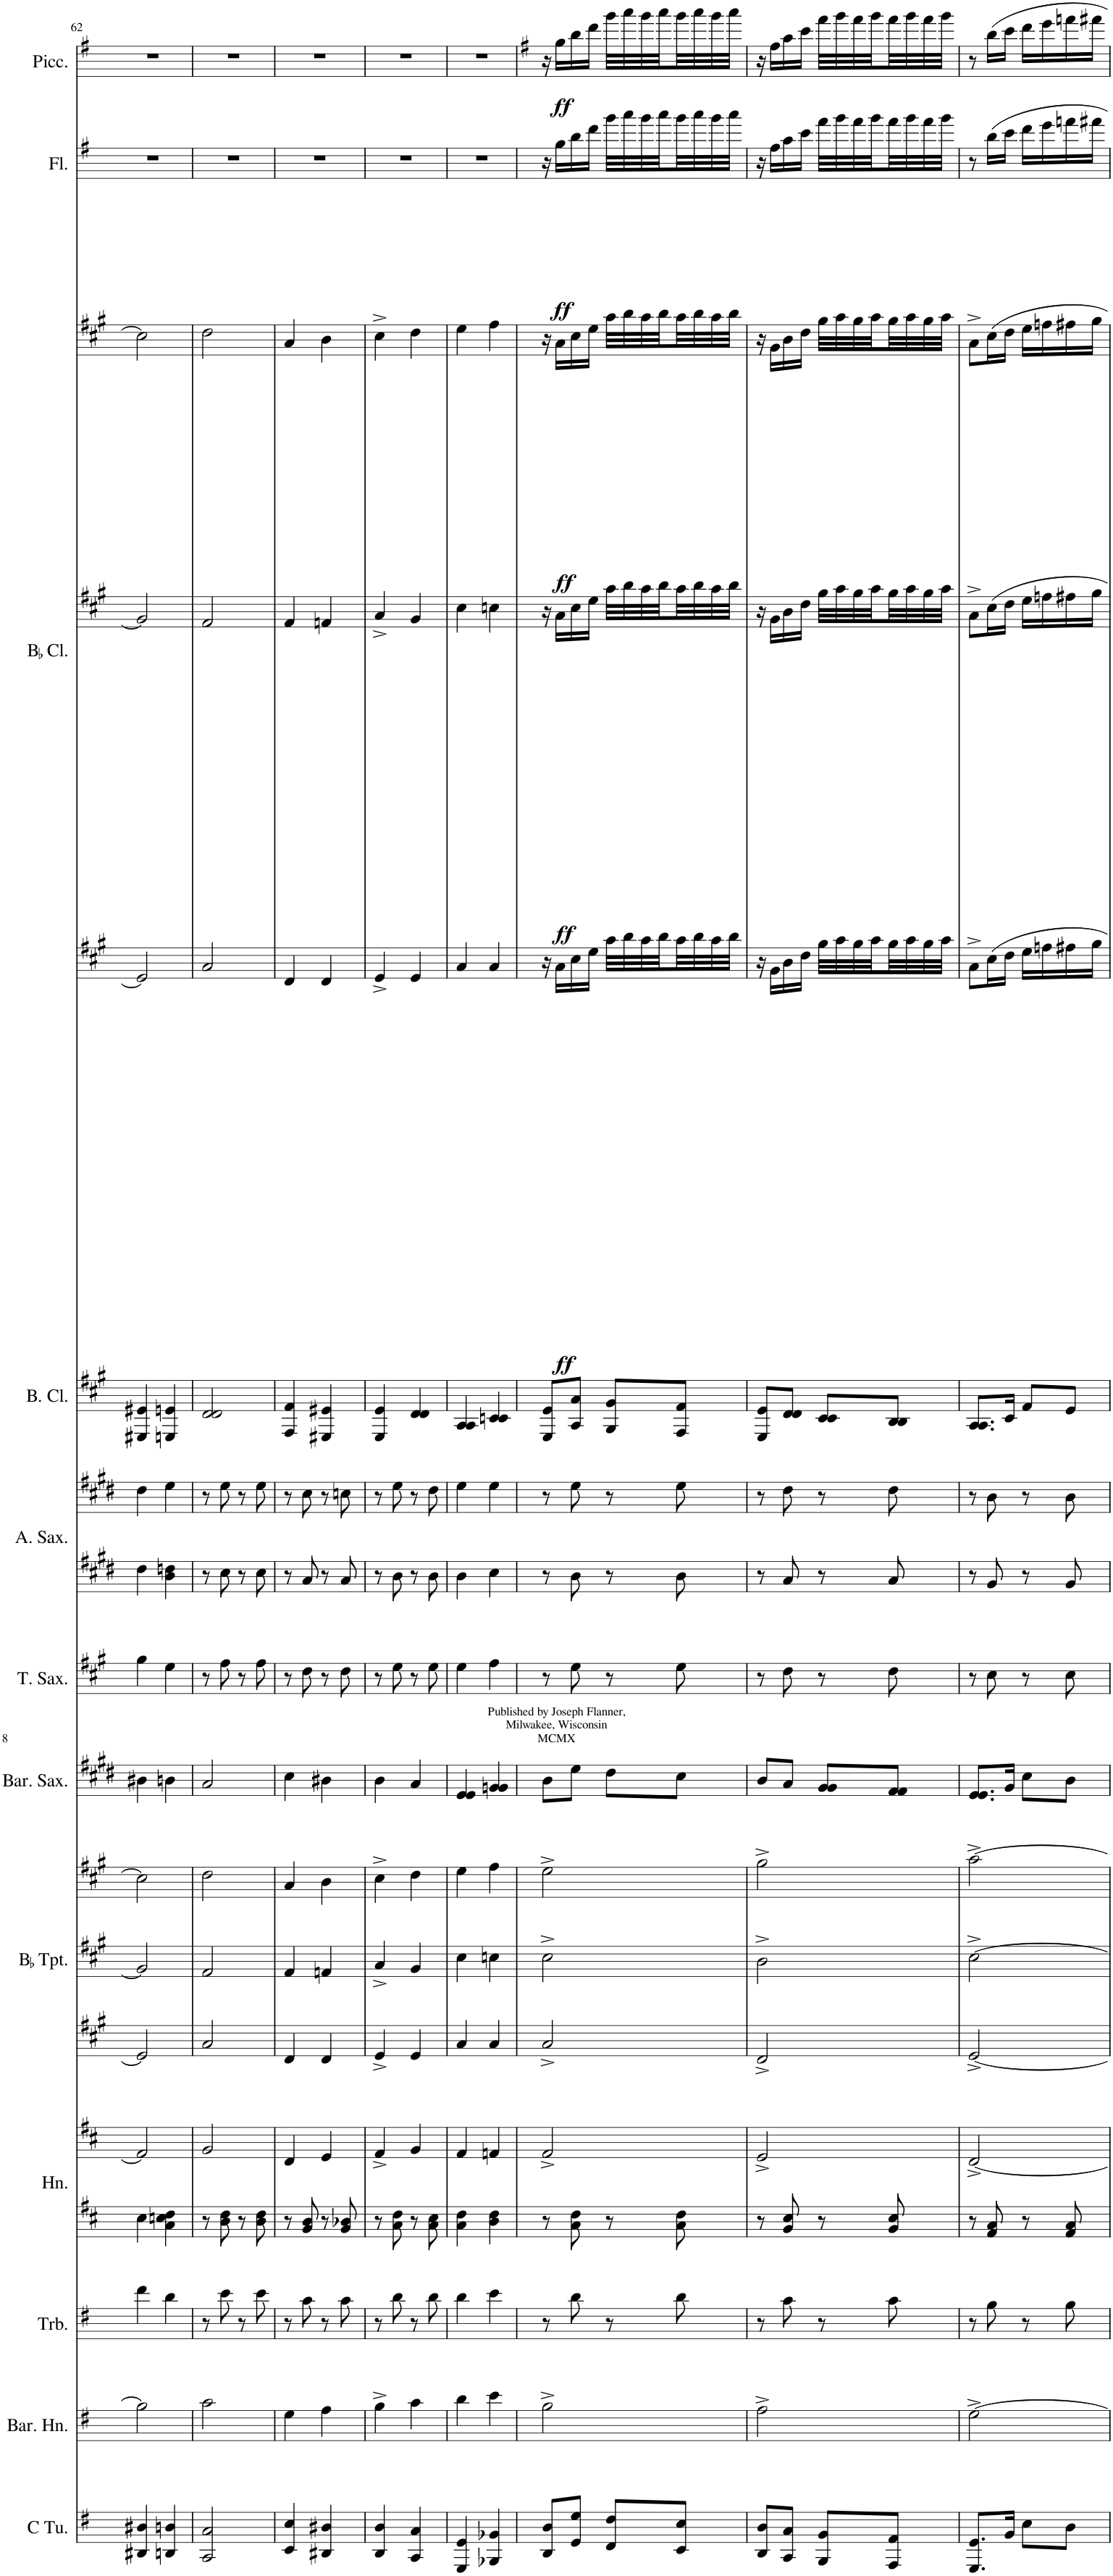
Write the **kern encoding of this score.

**kern	**kern	**kern	**kern	**kern	**kern	**kern	**kern	**kern	**kern	**kern	**kern	**kern	**kern	**kern	**kern	**dynam	**kern	**dynam	**kern	**dynam
*part12	*part11	*part10	*part9	*part9	*part8	*part8	*part8	*part7	*part6	*part5	*part5	*part4	*part3	*part3	*part3	*part3	*part2	*part2	*part1	*part1
*staff18	*staff17	*staff16	*staff15	*staff14	*staff13	*staff12	*staff11	*staff10	*staff9	*staff8	*staff7	*staff6	*staff5	*staff4	*staff3	*staff3/4/5	*staff2	*staff2	*staff1	*staff1
*I"C Tuba	*I"Baritone Horn	*I"Trombone	*I"Horn	*	*I"BaccidentalFlat Trumpet	*	*	*I"Baritone Saxophone	*I"Tenor Saxophone	*I"Alto Saxophone	*	*I"Bass Clarinet	*I"BaccidentalFlat Clarinet	*	*	*	*I"Flute	*	*I"Piccolo	*
*I'C Tu.	*I'Bar. Hn.	*I'Trb.	*I'Hn.	*	*I'BaccidentalFlat Tpt.	*	*	*I'Bar. Sax.	*I'T. Sax.	*I'A. Sax.	*	*I'B. Cl.	*I'BaccidentalFlat Cl.	*	*	*	*I'Fl.	*	*I'Picc.	*
!!LO:PB:g=z
*clefF4	*clefF4	*clefF4	*clefG2	*clefG2	*clefG2	*clefG2	*clefG2	*clefG2	*clefG2	*clefG2	*clefG2	*clefG2	*clefG2	*clefG2	*clefG2	*	*clefG2	*	*clefG^2	*
*	*Trd4c7	*	*Trd4c7	*Trd4c7	*Trd1c2	*Trd1c2	*Trd1c2	*Trd12c21	*Trd8c14	*Trd5c9	*Trd5c9	*Trd8c14	*Trd1c2	*Trd1c2	*Trd1c2	*	*	*	*Trd-7c-12	*
*k[f#]	*k[f#]	*k[f#]	*k[f#c#]	*k[f#c#]	*k[f#c#g#]	*k[f#c#g#]	*k[f#c#g#]	*k[f#c#g#d#]	*k[f#c#g#]	*k[f#c#g#d#]	*k[f#c#g#d#]	*k[f#c#g#]	*k[f#c#g#]	*k[f#c#g#]	*k[f#c#g#]	*	*k[f#]	*	*k[f#]	*
*M2/4	*M2/4	*M2/4	*M2/4	*M2/4	*M2/4	*M2/4	*M2/4	*M2/4	*M2/4	*M2/4	*M2/4	*M2/4	*M2/4	*M2/4	*M2/4	*	*M2/4	*	*M2/4	*
=62	=62	=62	=62	=62	=62	=62	=62	=62	=62	=62	=62	=62	=62	=62	=62	=62	=62	=62	=62	=62
4DD#X/ 4D#X/	2B\]	4f#\	4cc#\	2f#/]	2e#/]	2g#/]	2cc#\]	4b#X\	4gg#\	4dd#\	4dd#\	4E#X/ 4e#X/	2e#/]	2g#/]	2cc#\]	.	2r	.	2r	.
4DDn/ 4Dn/	.	4d\	4a\ 4ccn\ 4dd\	.	.	.	.	4bn\	4ee\	4b\ 4ddn\	4ee\	4En/ 4en/	.	.	.	.	.	.	.	.
=63	=63	=63	=63	=63	=63	=63	=63	=63	=63	=63	=63	=63	=63	=63	=63	=63	=63	=63	=63	=63
2CC/ 2C/	2c\	8r	8r	2g/	2a/	2f#/	2dd\	2a/	8r	8r	8r	2d/ 2d/	2a/	2f#/	2dd\	.	2r	.	2r	.
.	.	8e\	8b\ 8dd\	.	.	.	.	.	8ff#\	8cc#\	8ee\	.	.	.	.	.	.	.	.	.
.	.	8r	8r	.	.	.	.	.	8r	8r	8r	.	.	.	.	.	.	.	.	.
.	.	8e\	8b\ 8dd\	.	.	.	.	.	8ff#\	8cc#\	8ee\	.	.	.	.	.	.	.	.	.
=64	=64	=64	=64	=64	=64	=64	=64	=64	=64	=64	=64	=64	=64	=64	=64	=64	=64	=64	=64	=64
4EE/ 4E/	4G\	8r	8r	4d/	4d/	4f#/	4a/	4cc#\	8r	8r	8r	4F#/ 4f#/	4d/	4f#/	4a/	.	2r	.	2r	.
.	.	8c\	8g/ 8b/	.	.	.	.	.	8dd\	8a/	8cc#\	.	.	.	.	.	.	.	.	.
4DD#X/ 4D#X/	4A\	8r	8r	4e/	4d/	4fn/	4b\	4b#X\	8r	8r	8r	4E#X/ 4e#X/	4d/	4fn/	4b\	.	.	.	.	.
.	.	8c\	8g/ 8b-X/	.	.	.	.	.	8dd\	8a/	8ccn\	.	.	.	.	.	.	.	.	.
=65	=65	=65	=65	=65	=65	=65	=65	=65	=65	=65	=65	=65	=65	=65	=65	=65	=65	=65	=65	=65
4DD/ 4D/	4B^\	8r	8r	4f#^/	4e^/	4a^/	4cc#^\	4b\	8r	8r	8r	4E/ 4e/	4e^/	4a^/	4cc#^\	.	2r	.	2r	.
.	.	8d\	8a\ 8dd\	.	.	.	.	.	8ee\	8b\	8ee\	.	.	.	.	.	.	.	.	.
4CC/ 4C/	4c\	8r	8r	4g/	4e/	4g#/	4dd\	4a/	8r	8r	8r	4d/ 4d/	4e/	4g#/	4dd\	.	.	.	.	.
.	.	8d\	8a\ 8cc#\	.	.	.	.	.	8ee\	8b\	8dd#\	.	.	.	.	.	.	.	.	.
=66	=66	=66	=66	=66	=66	=66	=66	=66	=66	=66	=66	=66	=66	=66	=66	=66	=66	=66	=66	=66
4GGG/> 4GG/>	4d>\	4d>\	4a\> 4dd\>	4f#>/	4a>/	4cc#>\	4ee>\	4e/> 4e/>	4ee>\	4b>\	4ee>\	4A/ 4A/	4a>/	4cc#>\	4ee>\	.	2r	.	2r	.
4BBB-X/ 4BB-X/	4e\	4e\	4b\ 4dd\	4fn/	4a/	4ccn\	4ff#\	4gn/ 4g/	4ff#\	4cc#\	4ee\	4cn/ 4c/	4a/	4ccn\	4ff#\	.	.	.	.	.
=67	=67	=67	=67	=67	=67	=67	=67	=67	=67	=67	=67	=67	=67	=67	=67	=67	=67	=67	=67	=67
*	*	*	*	*	*	*	*	*	*	*	*	*	*	*	*	*	*	*	*k[f#]	*
!	!	!	!	!	!	!	!	!	!	!	!	!	!	!	!	!LO:DY:b=3	!	!	!	!
!	!	!	!	!	!	!	!	!	!	!	!	!	!	!	!	!LO:DY:n=1:b=2	!	!	!	!
!	!	!	!	!	!	!	!	!	!	!	!	!	!	!	!	!LO:DY:n=2:b	!	!LO:DY:b	!	!LO:DY:b
8DD/ 8D/L	2B^\	8r	8r	2f#^/	2a^/	2cc#^\	2ee^\	8b\L	8r	8r	8r	8E/ 8e/L	16r	16r	16r	ff ff ff	16r	ff	16r	ff
.	.	.	.	.	.	.	.	.	.	.	.	.	16a\LL	16a\LL	16a\LL	.	16gg\LL	.	16ggg\LL	.
8GG/ 8G/J	.	8d\	8a\ 8dd\	.	.	.	.	8ee\J	8ee\	8b\	8ee\	8A/ 8a/J	16cc#\	16cc#\	16cc#\	.	16bb\	.	16bbb\	.
.	.	.	.	.	.	.	.	.	.	.	.	.	16ee\JJ	16ee\JJ	16ee\JJ	.	16ddd\JJ	.	16dddd\JJ	.
8FF#/ 8F#/L	.	8r	8r	.	.	.	.	8dd#\L	8r	8r	8r	8G#/ 8g#/L	32aa\LLL	32aa\LLL	32aa\LLL	.	32ggg\LLL	.	32gggg\LLL	.
.	.	.	.	.	.	.	.	.	.	.	.	.	32bb\	32bb\	32bb\	.	32aaa\	.	32aaaa\	.
.	.	.	.	.	.	.	.	.	.	.	.	.	32aa\	32aa\	32aa\	.	32ggg\	.	32gggg\	.
.	.	.	.	.	.	.	.	.	.	.	.	.	32bb\	32bb\	32bb\	.	32aaa\	.	32aaaa\	.
8EE/ 8E/J	.	8d\	8a\ 8dd\	.	.	.	.	8cc#\J	8ee\	8b\	8ee\	8F#/ 8f#/J	32aa\	32aa\	32aa\	.	32ggg\	.	32gggg\	.
.	.	.	.	.	.	.	.	.	.	.	.	.	32bb\	32bb\	32bb\	.	32aaa\	.	32aaaa\	.
.	.	.	.	.	.	.	.	.	.	.	.	.	32aa\	32aa\	32aa\	.	32ggg\	.	32gggg\	.
.	.	.	.	.	.	.	.	.	.	.	.	.	32bb\JJJ	32bb\JJJ	32bb\JJJ	.	32aaa\JJJ	.	32aaaa\JJJ	.
=68	=68	=68	=68	=68	=68	=68	=68	=68	=68	=68	=68	=68	=68	=68	=68	=68	=68	=68	=68	=68
8DD/ 8D/L	2A^\	8r	8r	2e^/	2d^/	2b^\	2gg#^\	8b/L	8r	8r	8r	8E/ 8e/L	16r	16r	16r	.	16r	.	16r	.
.	.	.	.	.	.	.	.	.	.	.	.	.	16g#\LL	16g#\LL	16g#\LL	.	16ff#\LL	.	16fff#\LL	.
8CC/ 8C/J	.	8c\	8g/ 8cc#/	.	.	.	.	8a/J	8dd\	8a/	8dd#\	8d/ 8d/J	16b\	16b\	16b\	.	16aa\	.	16aaa\	.
.	.	.	.	.	.	.	.	.	.	.	.	.	16dd\JJ	16dd\JJ	16dd\JJ	.	16ccc\JJ	.	16cccc\JJ	.
8BBB/ 8BB/L	.	8r	8r	.	.	.	.	8g#/ 8g#/L	8r	8r	8r	8c#/ 8c#/L	32gg#\LLL	32gg#\LLL	32gg#\LLL	.	32fff#\LLL	.	32ffff#\LLL	.
.	.	.	.	.	.	.	.	.	.	.	.	.	32aa\	32aa\	32aa\	.	32ggg\	.	32gggg\	.
.	.	.	.	.	.	.	.	.	.	.	.	.	32gg#\	32gg#\	32gg#\	.	32fff#\	.	32ffff#\	.
.	.	.	.	.	.	.	.	.	.	.	.	.	32aa\	32aa\	32aa\	.	32ggg\	.	32gggg\	.
8AAA/ 8AA/J	.	8c\	8g/ 8cc#/	.	.	.	.	8f#/ 8f#/J	8dd\	8a/	8dd#\	8B/ 8B/J	32gg#\	32gg#\	32gg#\	.	32fff#\	.	32ffff#\	.
.	.	.	.	.	.	.	.	.	.	.	.	.	32aa\	32aa\	32aa\	.	32ggg\	.	32gggg\	.
.	.	.	.	.	.	.	.	.	.	.	.	.	32gg#\	32gg#\	32gg#\	.	32fff#\	.	32ffff#\	.
.	.	.	.	.	.	.	.	.	.	.	.	.	32aa\JJJ	32aa\JJJ	32aa\JJJ	.	32ggg\JJJ	.	32gggg\JJJ	.
=69	=69	=69	=69	=69	=69	=69	=69	=69	=69	=69	=69	=69	=69	=69	=69	=69	=69	=69	=69	=69
8.GGG/ 8.GG/L	[2G^\	8r	8r	[2d^/	[2e^/	[2cc#^\	[2aa^\	8.e/ 8.e/L	8r	8r	8r	8.A/ 8.A/L	8a^\L	8a^\L	8a^\L	.	8r	.	8r	.
.	.	8B\	8f#/ 8a/	.	.	.	.	.	8cc#\	8g#/	8b\	.	16cc#\L	16cc#\L	16cc#\L	.	16bb\LL	.	16bbb\LL	.
16BB/Jk	.	.	.	.	.	.	.	16g#/Jk	.	.	.	16c#/Jk	16dd\JJ	16dd\JJ	16dd\JJ	.	16ccc\JJ	.	16cccc\JJ	.
8E\L	.	8r	8r	.	.	.	.	8cc#\L	8r	8r	8r	8f#/L	16ee\LL	16ee\LL	16ee\LL	.	16ddd\LL	.	16dddd\LL	.
.	.	.	.	.	.	.	.	.	.	.	.	.	16ffn\	16ffn\	16ffn\	.	16eee\	.	16eeee\	.
8D\J	.	8B\	8f#/ 8a/	.	.	.	.	8b\J	8cc#\	8g#/	8b\	8e/J	16ff#X\	16ff#X\	16ff#X\	.	16fffn\	.	16ffffn\	.
.	.	.	.	.	.	.	.	.	.	.	.	.	16gg#\JJ	16gg#\JJ	16gg#\JJ	.	16fff#X\JJ	.	16ffff#X\JJ	.
=	=	=	=	=	=	=	=	=	=	=	=	=	=	=	=	=	=	=	=	=
*-	*-	*-	*-	*-	*-	*-	*-	*-	*-	*-	*-	*-	*-	*-	*-	*-	*-	*-	*-	*-
